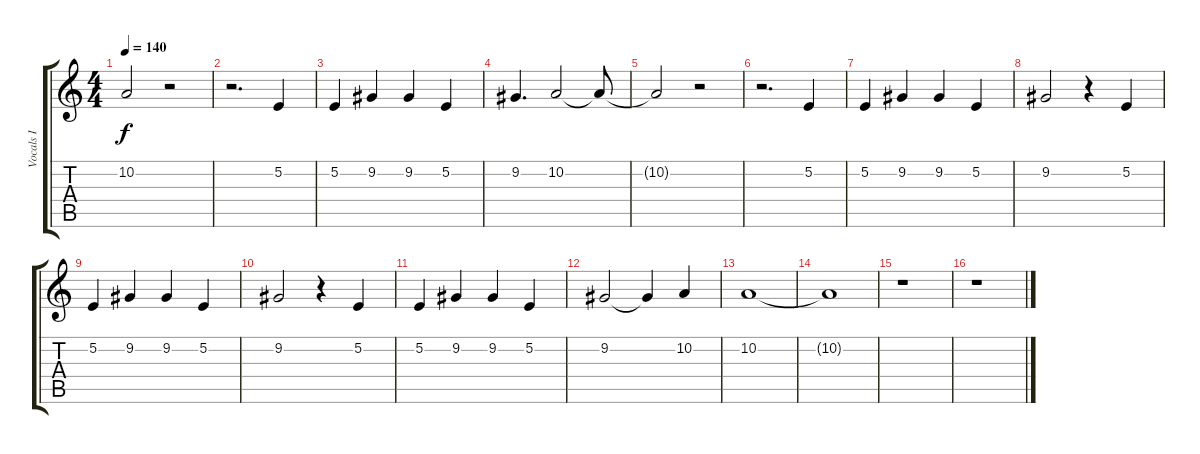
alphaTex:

\track ("Vocals I" "Vocals I") {instrument voiceoohs}
\staff {score tabs}
\tuning (E4 B3 G3 D3 A2 E2) {hide}
\ts (4 4)
\tempo 140
\clef g2
\ks c
10.2{t}.2{dy f} r.2 |
r.2{d} 5.2.4 |
5.2.4 9.2.4 9.2.4 5.2.4 |
9.2.4{d} 10.2.2 10.2{t}.8 |
10.2{t}.2 r.2 |
r.2{d} 5.2.4 |
5.2.4 9.2.4 9.2.4 5.2.4 |
9.2.2 r.4 5.2.4 |
5.2.4 9.2.4 9.2.4 5.2.4 |
9.2.2 r.4 5.2.4 |
5.2.4 9.2.4 9.2.4 5.2.4 |
9.2.2 9.2{t}.4 10.2.4 |
10.2.1 |
10.2{t}.1 |
r.1 |
r.1
